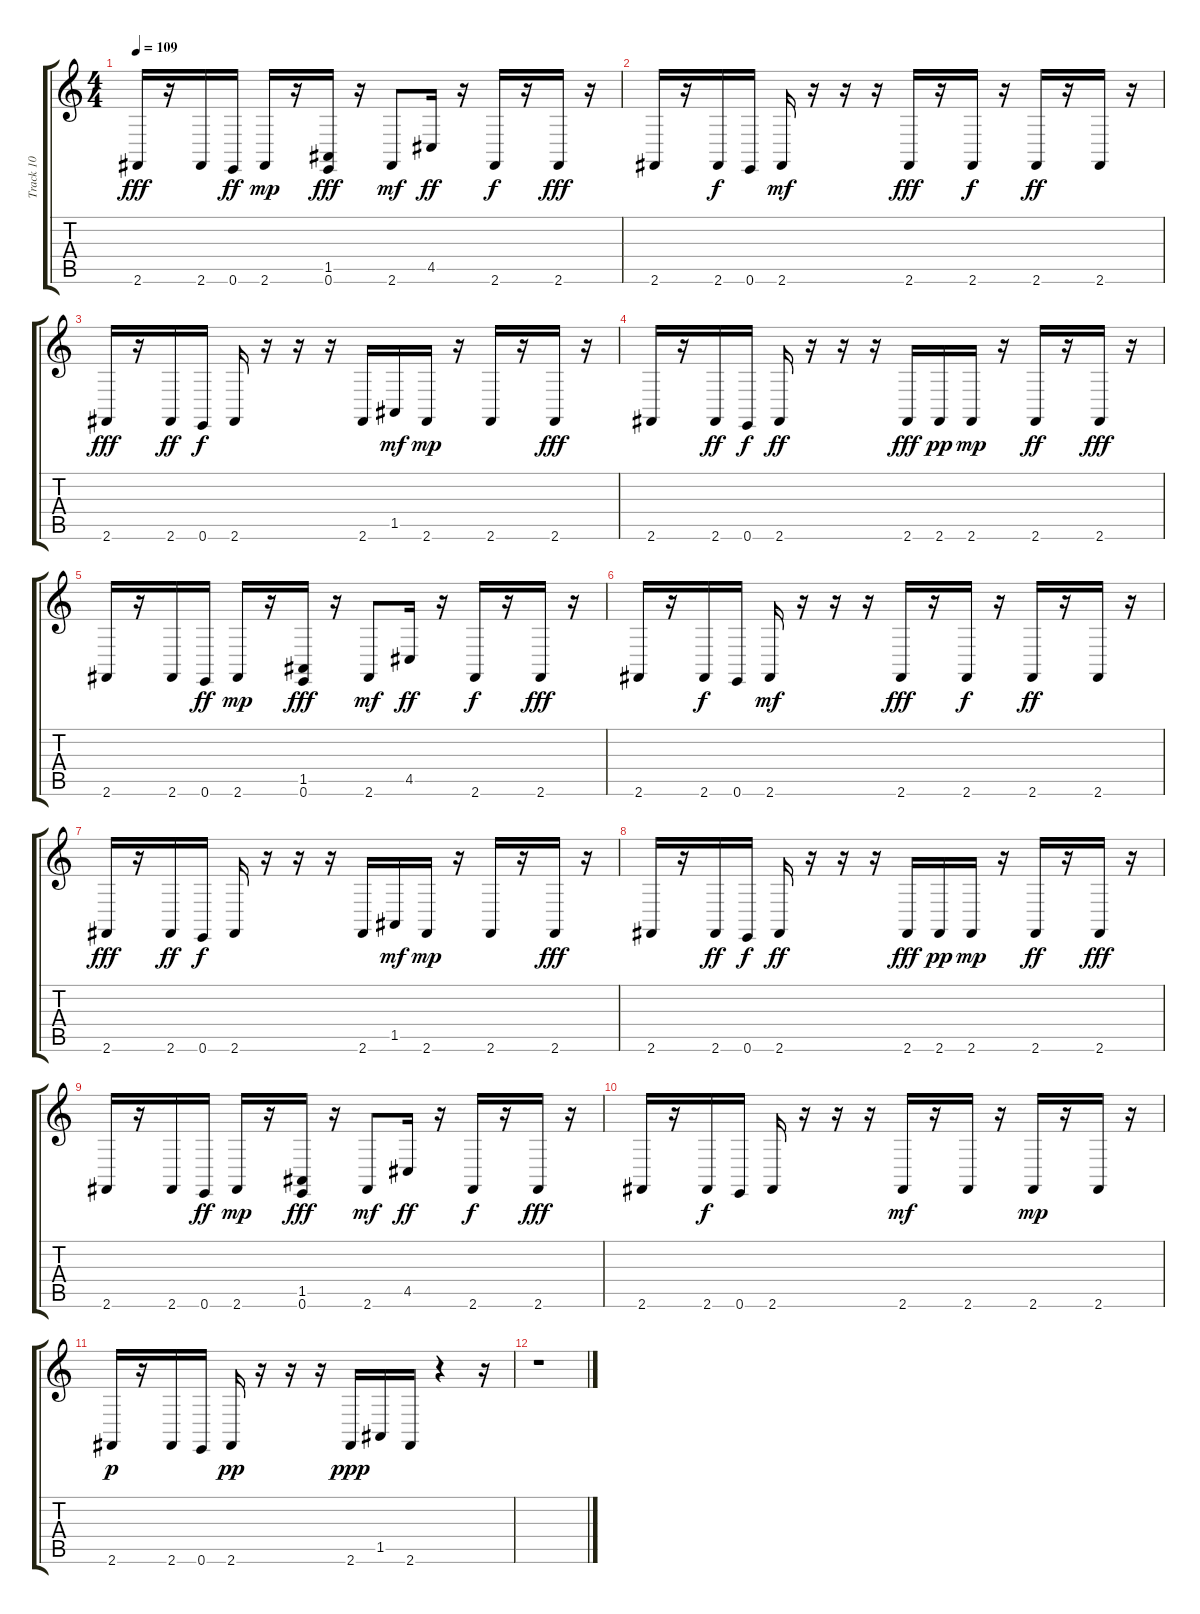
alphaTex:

\track ("Track 10" "Track 10") {instrument honkytonkpiano}
\staff {score tabs}
\tuning (E4 B3 G3 D3 A2 E2) {hide}
\ts (4 4)
\tempo 109
\clef g2
\ks c
2.6.16{dy fff} r.16 2.6.16 0.6.16{dy ff} 2.6.16{dy mp} r.16 (1.5 0.6).16{dy fff} r.16 2.6.8{dy mf} 4.5.16{dy ff} r.16 2.6.16{dy f} r.16 2.6.16{dy fff} r.16 |
2.6.16 r.16 2.6.16{dy f} 0.6.16 2.6.16{dy mf} r.16 r.16 r.16 2.6.16{dy fff} r.16 2.6.16{dy f} r.16 2.6.16{dy ff} r.16 2.6.16 r.16 |
2.6.16{dy fff} r.16 2.6.16{dy ff} 0.6.16{dy f} 2.6.16 r.16 r.16 r.16 2.6.16 1.5.16{dy mf} 2.6.16{dy mp} r.16 2.6.16 r.16 2.6.16{dy fff} r.16 |
2.6.16 r.16 2.6.16{dy ff} 0.6.16{dy f} 2.6.16{dy ff} r.16 r.16 r.16 2.6.16{dy fff} 2.6.16{dy pp} 2.6.16{dy mp} r.16 2.6.16{dy ff} r.16 2.6.16{dy fff} r.16 |
2.6.16 r.16 2.6.16 0.6.16{dy ff} 2.6.16{dy mp} r.16 (1.5 0.6).16{dy fff} r.16 2.6.8{dy mf} 4.5.16{dy ff} r.16 2.6.16{dy f} r.16 2.6.16{dy fff} r.16 |
2.6.16 r.16 2.6.16{dy f} 0.6.16 2.6.16{dy mf} r.16 r.16 r.16 2.6.16{dy fff} r.16 2.6.16{dy f} r.16 2.6.16{dy ff} r.16 2.6.16 r.16 |
2.6.16{dy fff} r.16 2.6.16{dy ff} 0.6.16{dy f} 2.6.16 r.16 r.16 r.16 2.6.16 1.5.16{dy mf} 2.6.16{dy mp} r.16 2.6.16 r.16 2.6.16{dy fff} r.16 |
2.6.16 r.16 2.6.16{dy ff} 0.6.16{dy f} 2.6.16{dy ff} r.16 r.16 r.16 2.6.16{dy fff} 2.6.16{dy pp} 2.6.16{dy mp} r.16 2.6.16{dy ff} r.16 2.6.16{dy fff} r.16 |
2.6.16 r.16 2.6.16 0.6.16{dy ff} 2.6.16{dy mp} r.16 (1.5 0.6).16{dy fff} r.16 2.6.8{dy mf} 4.5.16{dy ff} r.16 2.6.16{dy f} r.16 2.6.16{dy fff} r.16 |
2.6.16 r.16 2.6.16{dy f} 0.6.16 2.6.16 r.16 r.16 r.16 2.6.16{dy mf} r.16 2.6.16 r.16 2.6.16{dy mp} r.16 2.6.16 r.16 |
2.6.16{dy p} r.16 2.6.16 0.6.16 2.6.16{dy pp} r.16 r.16 r.16 2.6.16{dy ppp} 1.5.16 2.6.16 r.4 r.16 |
r.1
